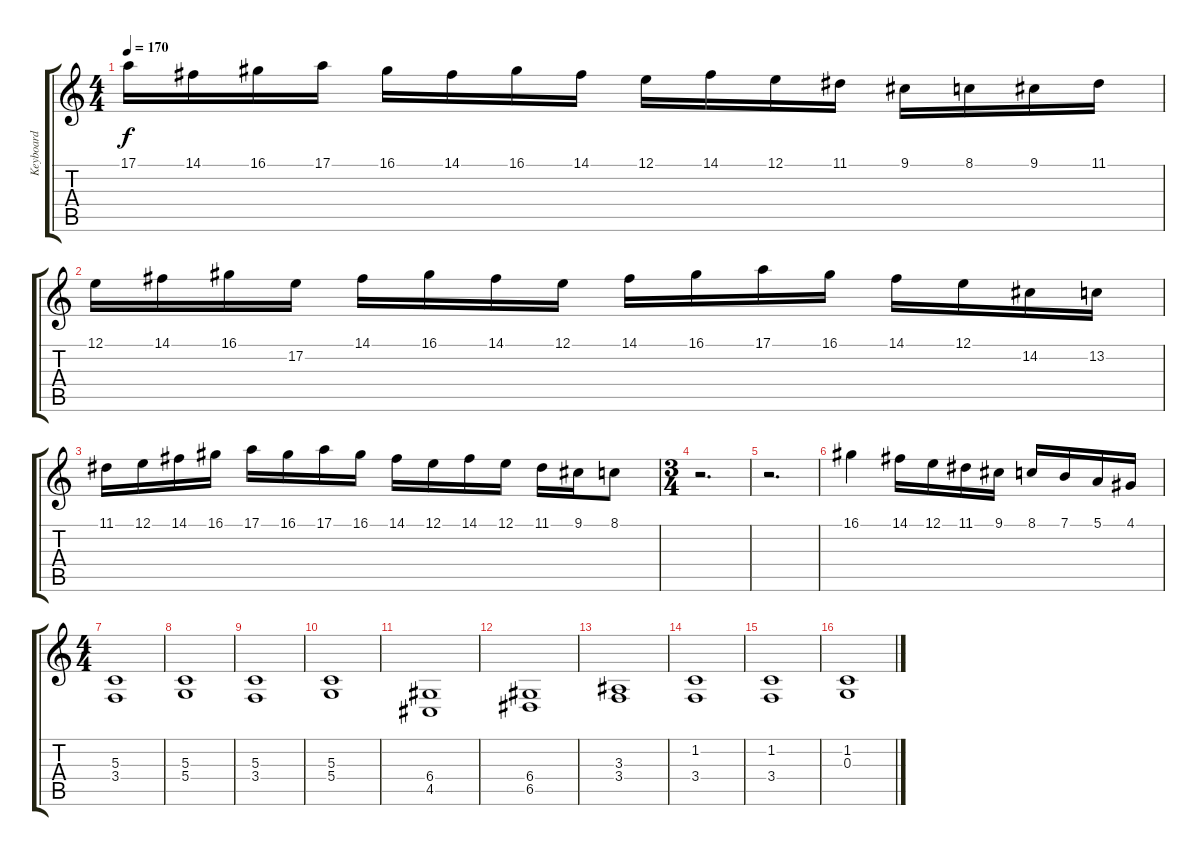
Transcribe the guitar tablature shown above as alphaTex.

\track ("Keyboard" "Keyboard") {instrument lead3calliope}
\staff {score tabs}
\tuning (E4 B3 G3 D3 A2 E2) {hide}
\ts (4 4)
\tempo 170
\clef g2
\ks c
17.1.16{dy f} 14.1.16 16.1.16 17.1.16 16.1.16 14.1.16 16.1.16 14.1.16 12.1.16 14.1.16 12.1.16 11.1.16 9.1.16 8.1.16 9.1.16 11.1.16 |
12.1.16 14.1.16 16.1.16 17.2.16 14.1.16 16.1.16 14.1.16 12.1.16 14.1.16 16.1.16 17.1.16 16.1.16 14.1.16 12.1.16 14.2.16 13.2.16 |
11.1.16 12.1.16 14.1.16 16.1.16 17.1.16 16.1.16 17.1.16 16.1.16 14.1.16 12.1.16 14.1.16 12.1.16 11.1.16 9.1.16 8.1.8 |
\ts (3 4)
r.2{d} |
r.2{d} |
16.1.4 14.1.16 12.1.16 11.1.16 9.1.16 8.1.16 7.1.16 5.1.16 4.1.16 |
\ts (4 4)
(5.3 3.4).1 |
(5.3 5.4).1 |
(5.3 3.4).1 |
(5.3 5.4).1 |
(6.4 4.5).1 |
(6.4 6.5).1 |
(3.3 3.4).1 |
(1.2 3.4).1 |
(1.2 3.4).1 |
(1.2 0.3).1
